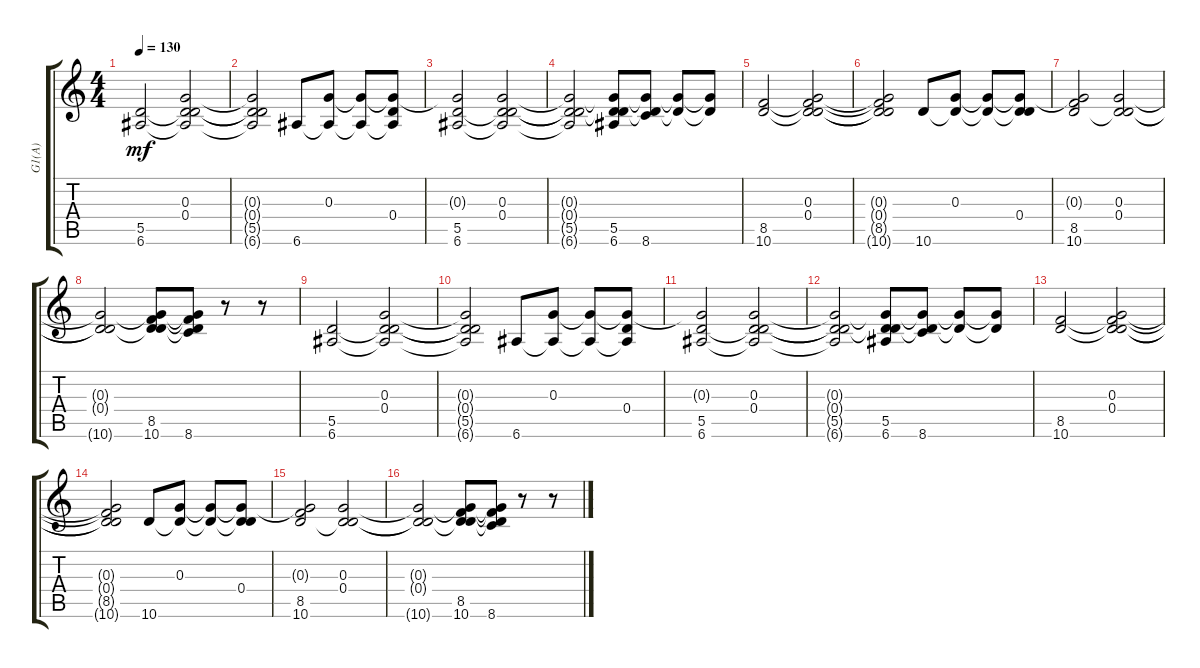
\track ("G1(A)" "G1(A)") {instrument electricguitarclean}
\staff {score tabs}
\tuning (E4 B3 G3 D3 A2 E2) {hide}
\ts (4 4)
\tempo 130
\clef g2
\ks c
(5.5 6.6).2{dy mf} (0.3 0.4 5.5{t} 6.6{t}).2 |
(0.3{t} 0.4{t} 5.5{t} 6.6{t}).2 6.6.8 (0.3 6.6{t}).8 (0.3{t} 6.6{t}).8 (0.3{t} 0.4 6.6{t}).8 |
(0.3{t} 5.5 6.6).2 (0.3 0.4 5.5{t} 6.6{t}).2 |
(0.3{t} 0.4{t} 5.5{t} 6.6{t}).2 (0.3{t} 0.4{t} 5.5 6.6).8 (0.3{t} 0.4{t} 8.6).8 (0.3{t} 0.4{t}).8 (0.3{t} 0.4{t}).8 |
(8.5 10.6).2 (0.3 0.4 8.5{t} 10.6{t}).2 |
(0.3{t} 0.4{t} 8.5{t} 10.6{t}).2 10.6.8 (0.3 10.6{t}).8 (0.3{t} 10.6{t}).8 (0.3{t} 0.4 10.6{t}).8 |
(0.3{t} 8.5 10.6).2 (0.3 0.4 10.6{t}).2 |
(0.3{t} 0.4{t} 10.6{t}).2 (0.3{t} 0.4{t} 8.5 10.6).8 (0.3{t} 0.4{t} 8.5{t} 8.6).8 r.8 r.8 |
(5.5 6.6).2 (0.3 0.4 5.5{t} 6.6{t}).2 |
(0.3{t} 0.4{t} 5.5{t} 6.6{t}).2 6.6.8 (0.3 6.6{t}).8 (0.3{t} 6.6{t}).8 (0.3{t} 0.4 6.6{t}).8 |
(0.3{t} 5.5 6.6).2 (0.3 0.4 5.5{t} 6.6{t}).2 |
(0.3{t} 0.4{t} 5.5{t} 6.6{t}).2 (0.3{t} 0.4{t} 5.5 6.6).8 (0.3{t} 0.4{t} 8.6).8 (0.3{t} 0.4{t}).8 (0.3{t} 0.4{t}).8 |
(8.5 10.6).2 (0.3 0.4 8.5{t} 10.6{t}).2 |
(0.3{t} 0.4{t} 8.5{t} 10.6{t}).2 10.6.8 (0.3 10.6{t}).8 (0.3{t} 10.6{t}).8 (0.3{t} 0.4 10.6{t}).8 |
(0.3{t} 8.5 10.6).2 (0.3 0.4 10.6{t}).2 |
(0.3{t} 0.4{t} 10.6{t}).2 (0.3{t} 0.4{t} 8.5 10.6).8 (0.3{t} 0.4{t} 8.5{t} 8.6).8 r.8 r.8
